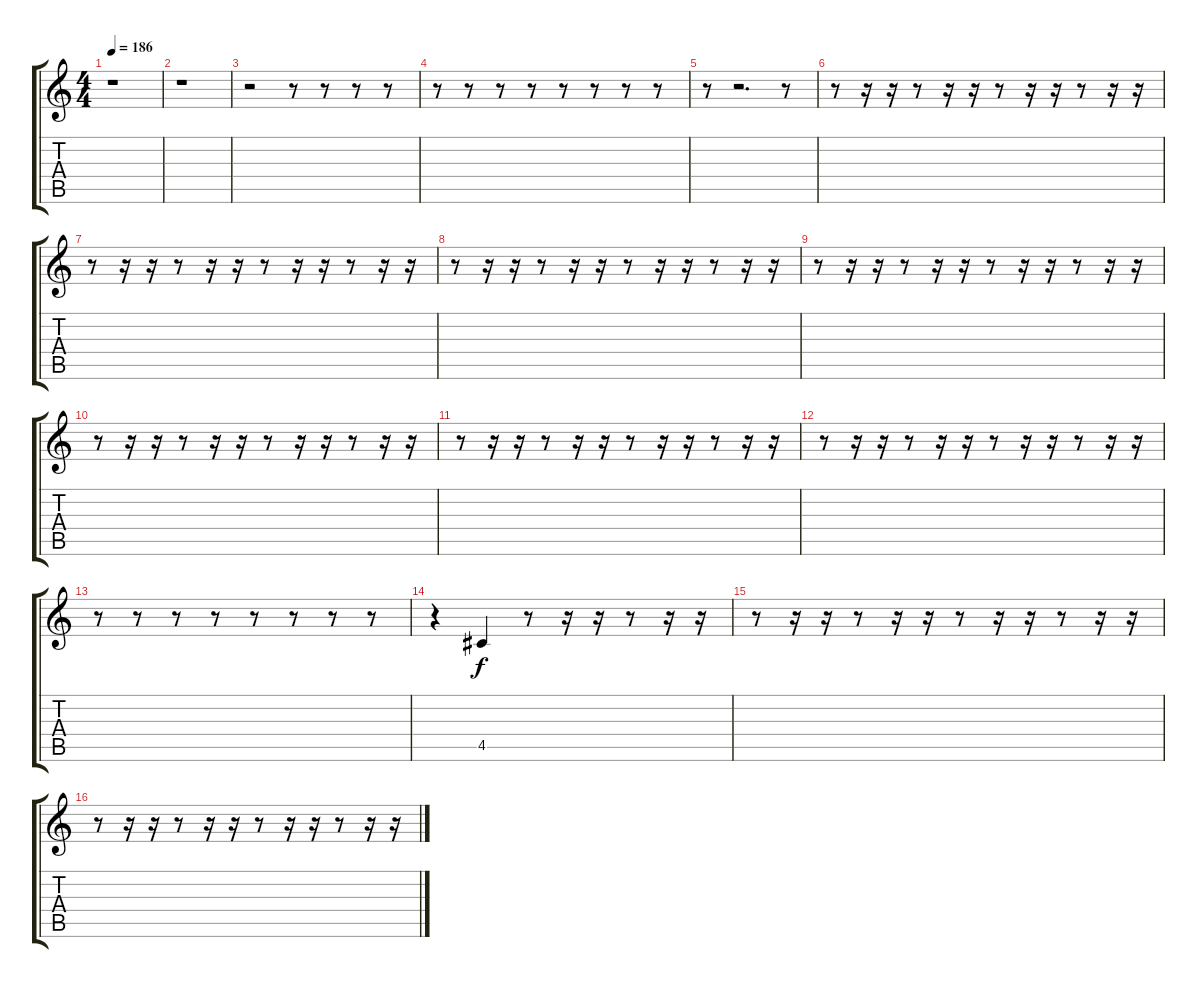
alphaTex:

\track "" {instrument acousticguitarsteel}
\staff {score tabs}
\tuning (E4 B3 G3 D3 A2 E2) {hide}
\ts (4 4)
\tempo 186
\clef g2
\ks c
r.1{dy f} |
r.1 |
r.2 r.8 r.8 r.8 r.8 |
r.8 r.8 r.8 r.8 r.8 r.8 r.8 r.8 |
r.8 r.2{d} r.8 |
r.8 r.16 r.16 r.8 r.16 r.16 r.8 r.16 r.16 r.8 r.16 r.16 |
r.8 r.16 r.16 r.8 r.16 r.16 r.8 r.16 r.16 r.8 r.16 r.16 |
r.8 r.16 r.16 r.8 r.16 r.16 r.8 r.16 r.16 r.8 r.16 r.16 |
r.8 r.16 r.16 r.8 r.16 r.16 r.8 r.16 r.16 r.8 r.16 r.16 |
r.8 r.16 r.16 r.8 r.16 r.16 r.8 r.16 r.16 r.8 r.16 r.16 |
r.8 r.16 r.16 r.8 r.16 r.16 r.8 r.16 r.16 r.8 r.16 r.16 |
r.8 r.16 r.16 r.8 r.16 r.16 r.8 r.16 r.16 r.8 r.16 r.16 |
r.8 r.8 r.8 r.8 r.8 r.8 r.8 r.8 |
r.4 4.5.4 r.8 r.16 r.16 r.8 r.16 r.16 |
r.8 r.16 r.16 r.8 r.16 r.16 r.8 r.16 r.16 r.8 r.16 r.16 |
r.8 r.16 r.16 r.8 r.16 r.16 r.8 r.16 r.16 r.8 r.16 r.16
